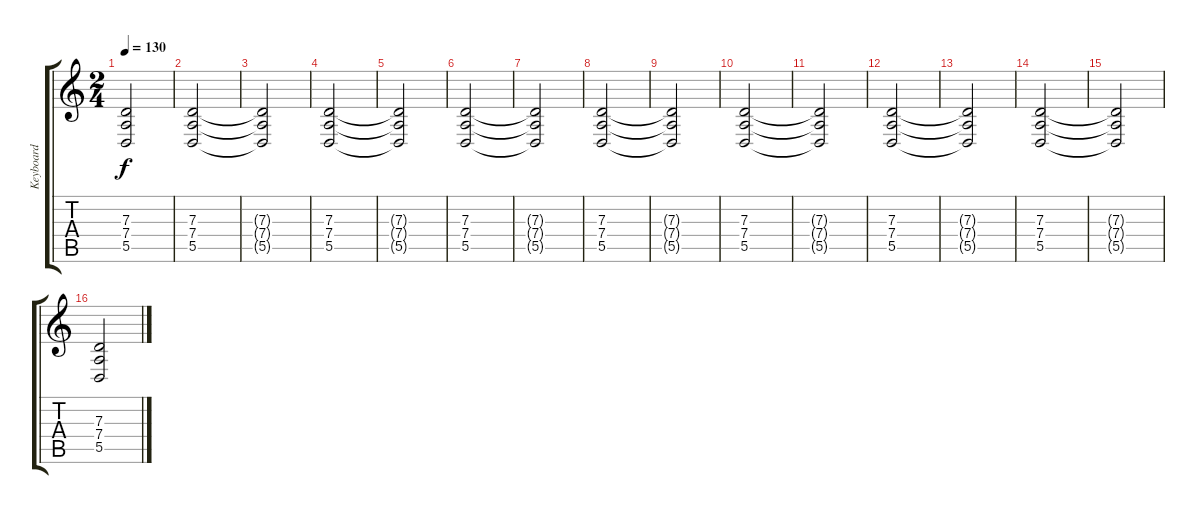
\track ("Keyboard" "Keyboard") {instrument stringensemble1}
\staff {score tabs}
\tuning (E4 B3 G3 D3 A2 E2) {hide}
\ts (2 4)
\tempo 130
\clef g2
\ks c
(7.3{t} 7.4{t} 5.5{t}).2{dy f} |
(7.3 7.4 5.5).2{volume 11} |
(7.3{t} 7.4{t} 5.5{t}).2 |
(7.3 7.4 5.5).2{volume 11} |
(7.3{t} 7.4{t} 5.5{t}).2 |
(7.3 7.4 5.5).2{volume 11} |
(7.3{t} 7.4{t} 5.5{t}).2 |
(7.3 7.4 5.5).2{volume 11} |
(7.3{t} 7.4{t} 5.5{t}).2 |
(7.3 7.4 5.5).2{volume 11} |
(7.3{t} 7.4{t} 5.5{t}).2 |
(7.3 7.4 5.5).2{volume 11} |
(7.3{t} 7.4{t} 5.5{t}).2 |
(7.3 7.4 5.5).2{volume 11} |
(7.3{t} 7.4{t} 5.5{t}).2 |
(7.3 7.4 5.5).2{volume 11}
